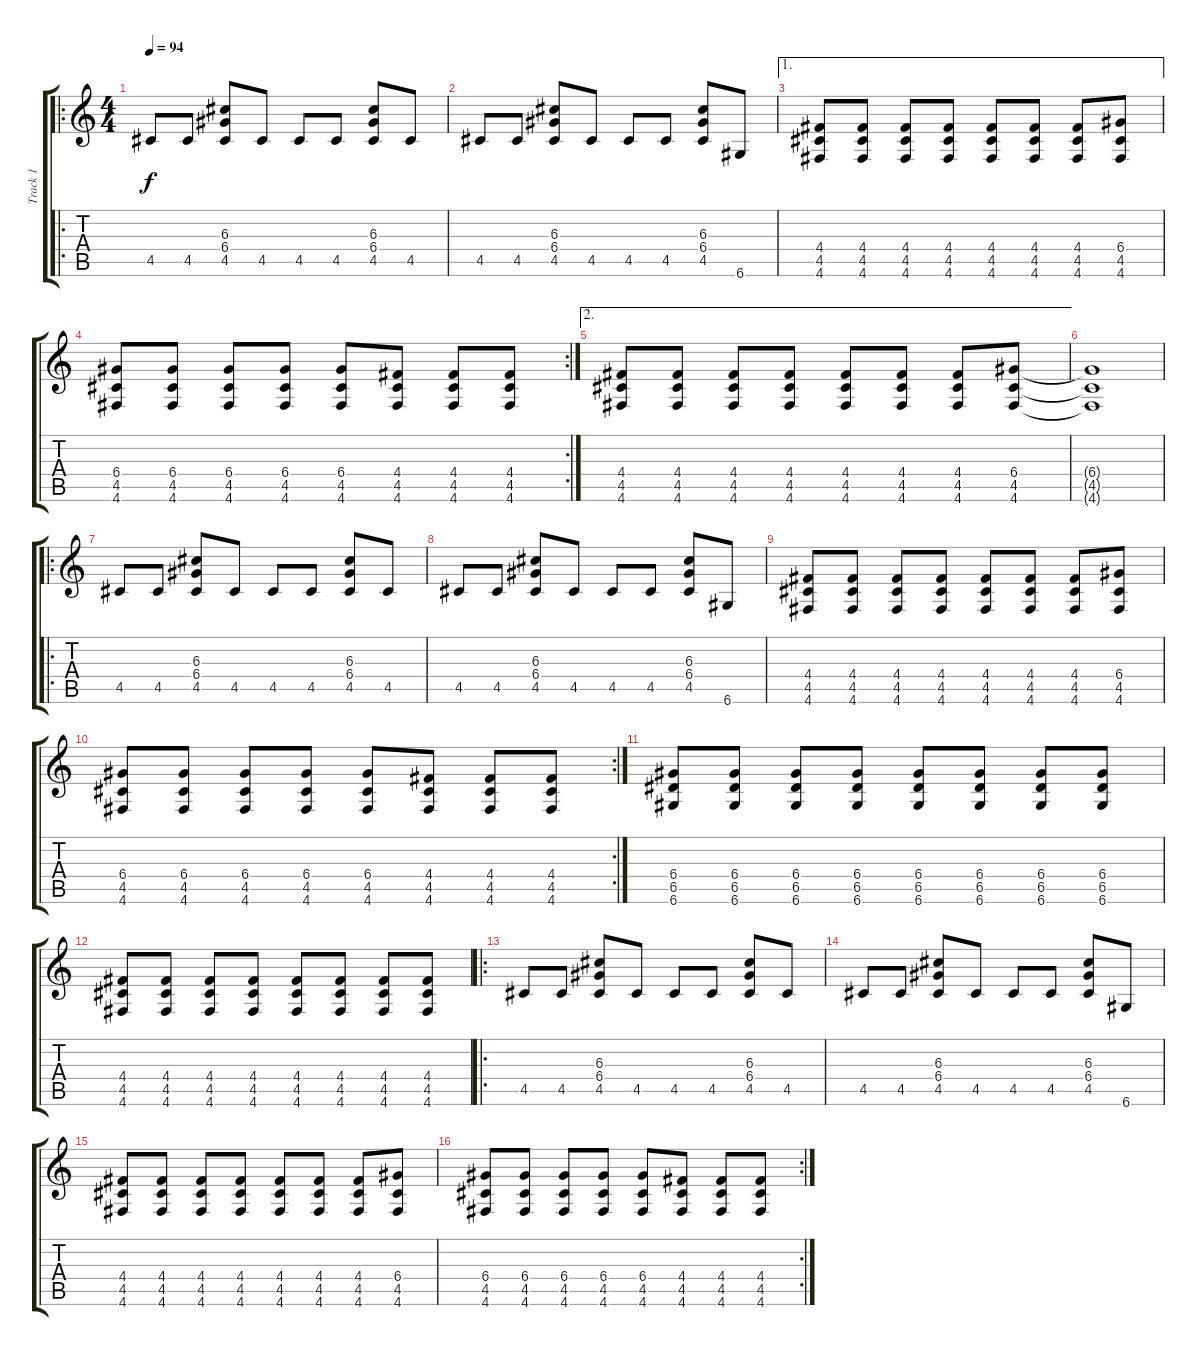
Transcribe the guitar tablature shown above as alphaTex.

\track ("Track 1" "Track 1") {instrument acousticguitarnylon}
\staff {score tabs}
\tuning (E4 B3 G3 D3 A2 D2) {hide}
\ro
\ts (4 4)
\tempo 94
\clef g2
\ks c
4.5.8{dy f instrument acousticguitarnylon} 4.5.8 (6.3 6.4 4.5).8 4.5.8 4.5.8 4.5.8 (6.3 6.4 4.5).8 4.5.8 |
4.5.8 4.5.8 (6.3 6.4 4.5).8 4.5.8 4.5.8 4.5.8 (6.3 6.4 4.5).8 6.6.8 |
\ae 1
(4.4 4.5 4.6).8 (4.4 4.5 4.6).8 (4.4 4.5 4.6).8 (4.4 4.5 4.6).8 (4.4 4.5 4.6).8 (4.4 4.5 4.6).8 (4.4 4.5 4.6).8 (6.4 4.5 4.6).8 |
\rc 2
(6.4 4.5 4.6).8 (6.4 4.5 4.6).8 (6.4 4.5 4.6).8 (6.4 4.5 4.6).8 (6.4 4.5 4.6).8 (4.4 4.5 4.6).8 (4.4 4.5 4.6).8 (4.4 4.5 4.6).8 |
\ae 2
(4.4 4.5 4.6).8 (4.4 4.5 4.6).8 (4.4 4.5 4.6).8 (4.4 4.5 4.6).8 (4.4 4.5 4.6).8 (4.4 4.5 4.6).8 (4.4 4.5 4.6).8 (6.4 4.5 4.6).8 |
(6.4{t} 4.5{t} 4.6{t}).1 |
\ro
4.5.8 4.5.8 (6.3 6.4 4.5).8 4.5.8 4.5.8 4.5.8 (6.3 6.4 4.5).8 4.5.8 |
4.5.8 4.5.8 (6.3 6.4 4.5).8 4.5.8 4.5.8 4.5.8 (6.3 6.4 4.5).8 6.6.8 |
(4.4 4.5 4.6).8 (4.4 4.5 4.6).8 (4.4 4.5 4.6).8 (4.4 4.5 4.6).8 (4.4 4.5 4.6).8 (4.4 4.5 4.6).8 (4.4 4.5 4.6).8 (6.4 4.5 4.6).8 |
\rc 2
(6.4 4.5 4.6).8 (6.4 4.5 4.6).8 (6.4 4.5 4.6).8 (6.4 4.5 4.6).8 (6.4 4.5 4.6).8 (4.4 4.5 4.6).8 (4.4 4.5 4.6).8 (4.4 4.5 4.6).8 |
(6.4 6.5 6.6).8 (6.4 6.5 6.6).8 (6.4 6.5 6.6).8 (6.4 6.5 6.6).8 (6.4 6.5 6.6).8 (6.4 6.5 6.6).8 (6.4 6.5 6.6).8 (6.4 6.5 6.6).8 |
(4.4 4.5 4.6).8 (4.4 4.5 4.6).8 (4.4 4.5 4.6).8 (4.4 4.5 4.6).8 (4.4 4.5 4.6).8 (4.4 4.5 4.6).8 (4.4 4.5 4.6).8 (4.4 4.5 4.6).8 |
\ro
4.5.8 4.5.8 (6.3 6.4 4.5).8 4.5.8 4.5.8 4.5.8 (6.3 6.4 4.5).8 4.5.8 |
4.5.8 4.5.8 (6.3 6.4 4.5).8 4.5.8 4.5.8 4.5.8 (6.3 6.4 4.5).8 6.6.8 |
(4.4 4.5 4.6).8 (4.4 4.5 4.6).8 (4.4 4.5 4.6).8 (4.4 4.5 4.6).8 (4.4 4.5 4.6).8 (4.4 4.5 4.6).8 (4.4 4.5 4.6).8 (6.4 4.5 4.6).8 |
\rc 2
(6.4 4.5 4.6).8 (6.4 4.5 4.6).8 (6.4 4.5 4.6).8 (6.4 4.5 4.6).8 (6.4 4.5 4.6).8 (4.4 4.5 4.6).8 (4.4 4.5 4.6).8 (4.4 4.5 4.6).8
